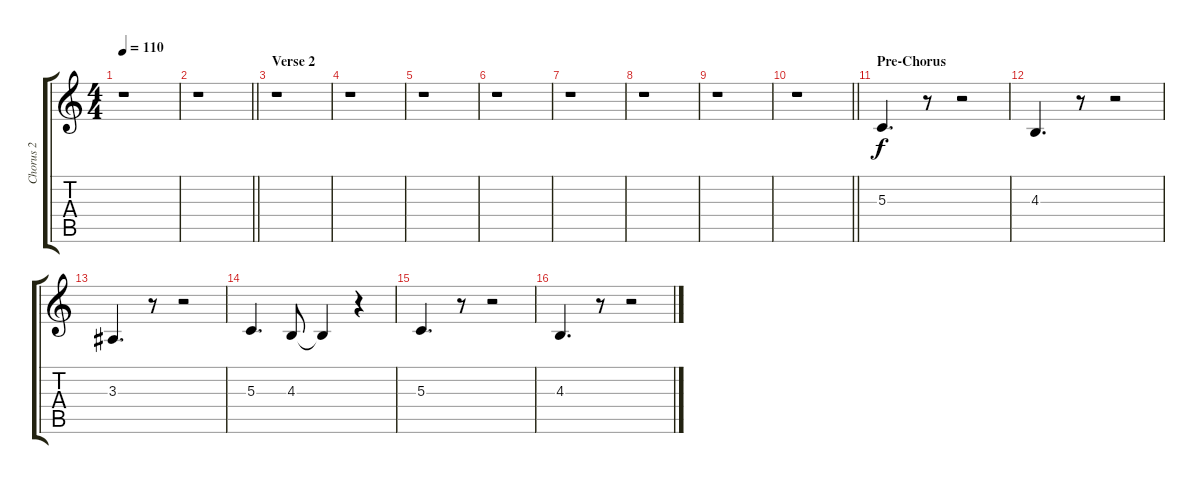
\track ("Chorus 2" "Chorus 2") {instrument synthvoice}
\staff {score tabs}
\tuning (E4 B3 G3 D3 A2 E2) {hide}
\ts (4 4)
\tempo 110
\clef g2
\ks c
r.1{dy f} |
\barLineRight lightlight
r.1 |
\section ("" "Verse 2")
r.1 |
r.1 |
r.1 |
r.1 |
r.1 |
r.1 |
r.1 |
\barLineRight lightlight
r.1 |
\section ("" "Pre-Chorus")
5.3.4{d} r.8 r.2 |
4.3.4{d} r.8 r.2 |
3.3.4{d} r.8 r.2 |
5.3.4{d} 4.3.8 4.3{t}.4 r.4 |
5.3.4{d} r.8 r.2 |
4.3.4{d} r.8 r.2
